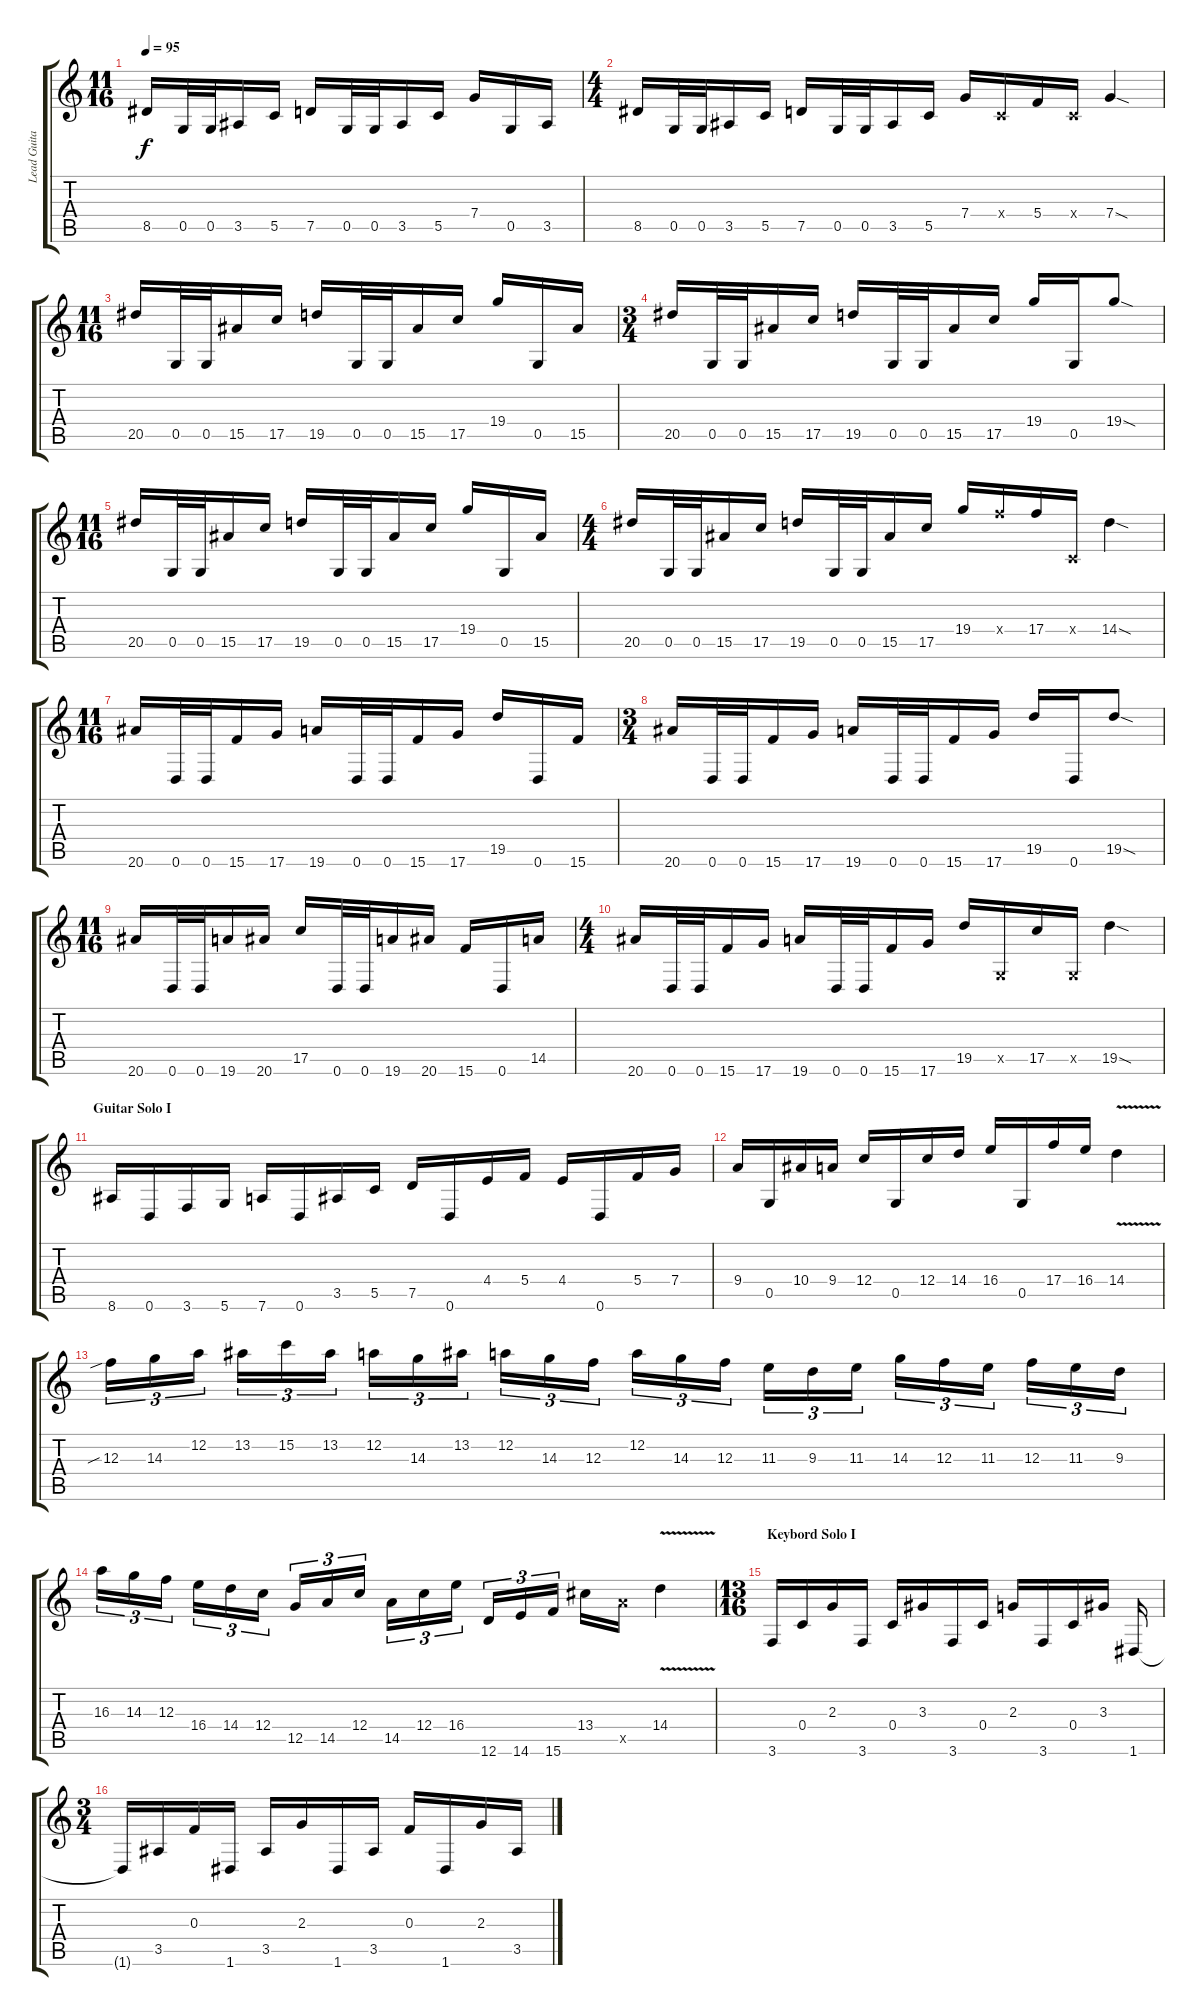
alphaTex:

\track ("Lead Guitar" "Lead Guita") {instrument distortionguitar}
\staff {score tabs}
\tuning (D4 A3 F3 C3 G2 D2) {hide}
\ts (11 16)
\tempo 95
\clef g2
\ks c
8.5.16{dy f} 0.5.32 0.5.32 3.5.16 5.5.16 7.5.16 0.5.32 0.5.32 3.5.16 5.5.16 7.4.16 0.5.16 3.5.16 |
\ts (4 4)
8.5.16 0.5.32 0.5.32 3.5.16 5.5.16 7.5.16 0.5.32 0.5.32 3.5.16 5.5.16 7.4.16 0.4{x}.16 5.4.16 0.4{x}.16 7.4{sod}.4 |
\ts (11 16)
20.5.16 0.5.32 0.5.32 15.5.16 17.5.16 19.5.16 0.5.32 0.5.32 15.5.16 17.5.16 19.4.16 0.5.16 15.5.16 |
\ts (3 4)
20.5.16 0.5.32 0.5.32 15.5.16 17.5.16 19.5.16 0.5.32 0.5.32 15.5.16 17.5.16 19.4.16 0.5.16 19.4{sod}.8 |
\ts (11 16)
20.5.16 0.5.32 0.5.32 15.5.16 17.5.16 19.5.16 0.5.32 0.5.32 15.5.16 17.5.16 19.4.16 0.5.16 15.5.16 |
\ts (4 4)
20.5.16 0.5.32 0.5.32 15.5.16 17.5.16 19.5.16 0.5.32 0.5.32 15.5.16 17.5.16 19.4.16 17.4{x}.16 17.4.16 0.4{x}.16 14.4{sod}.4 |
\ts (11 16)
20.6.16 0.6.32 0.6.32 15.6.16 17.6.16 19.6.16 0.6.32 0.6.32 15.6.16 17.6.16 19.5.16 0.6.16 15.6.16 |
\ts (3 4)
20.6.16 0.6.32 0.6.32 15.6.16 17.6.16 19.6.16 0.6.32 0.6.32 15.6.16 17.6.16 19.5.16 0.6.16 19.5{sod}.8 |
\ts (11 16)
20.6.16 0.6.32 0.6.32 19.6.16 20.6.16 17.5.16 0.6.32 0.6.32 19.6.16 20.6.16 15.6.16 0.6.16 14.5.16 |
\ts (4 4)
20.6.16 0.6.32 0.6.32 15.6.16 17.6.16 19.6.16 0.6.32 0.6.32 15.6.16 17.6.16 19.5.16 0.5{x}.16 17.5.16 0.5{x}.16 19.5{sod}.4 |
\section ("" "Guitar Solo I")
8.6.16 0.6.16 3.6.16 5.6.16 7.6.16 0.6.16 3.5.16 5.5.16 7.5.16 0.6.16 4.4.16 5.4.16 4.4.16 0.6.16 5.4.16 7.4.16 |
9.4.16 0.5.16 10.4.16 9.4.16 12.4.16 0.5.16 12.4.16 14.4.16 16.4.16 0.5.16 17.4.16 16.4.16 14.4{v}.4 |
12.3{sib}.16{tu (3 2)} 14.3.16{tu (3 2)} 12.2.16{tu (3 2)} 13.2.16{tu (3 2)} 15.2.16{tu (3 2)} 13.2.16{tu (3 2)} 12.2.16{tu (3 2)} 14.3.16{tu (3 2)} 13.2.16{tu (3 2)} 12.2.16{tu (3 2)} 14.3.16{tu (3 2)} 12.3.16{tu (3 2)} 12.2.16{tu (3 2)} 14.3.16{tu (3 2)} 12.3.16{tu (3 2)} 11.3.16{tu (3 2)} 9.3.16{tu (3 2)} 11.3.16{tu (3 2)} 14.3.16{tu (3 2)} 12.3.16{tu (3 2)} 11.3.16{tu (3 2)} 12.3.16{tu (3 2)} 11.3.16{tu (3 2)} 9.3.16{tu (3 2)} |
16.3.16{tu (3 2)} 14.3.16{tu (3 2)} 12.3.16{tu (3 2)} 16.4.16{tu (3 2)} 14.4.16{tu (3 2)} 12.4.16{tu (3 2)} 12.5.16{tu (3 2)} 14.5.16{tu (3 2)} 12.4.16{tu (3 2)} 14.5.16{tu (3 2)} 12.4.16{tu (3 2)} 16.4.16{tu (3 2)} 12.6.16{tu (3 2)} 14.6.16{tu (3 2)} 15.6.16{tu (3 2)} 13.4.16 14.5{x}.16 14.4{v}.4 |
\ts (13 16)
\section ("" "Keybord Solo I")
3.6.16{volume 12} 0.4.16 2.3.16 3.6.16 0.4.16 3.3.16 3.6.16 0.4.16 2.3.16 3.6.16 0.4.16 3.3.16 1.6.16 |
\ts (3 4)
1.6{t}.16 3.5.16 0.3.16 1.6.16 3.5.16 2.3.16 1.6.16 3.5.16 0.3.16 1.6.16 2.3.16 3.5.16
